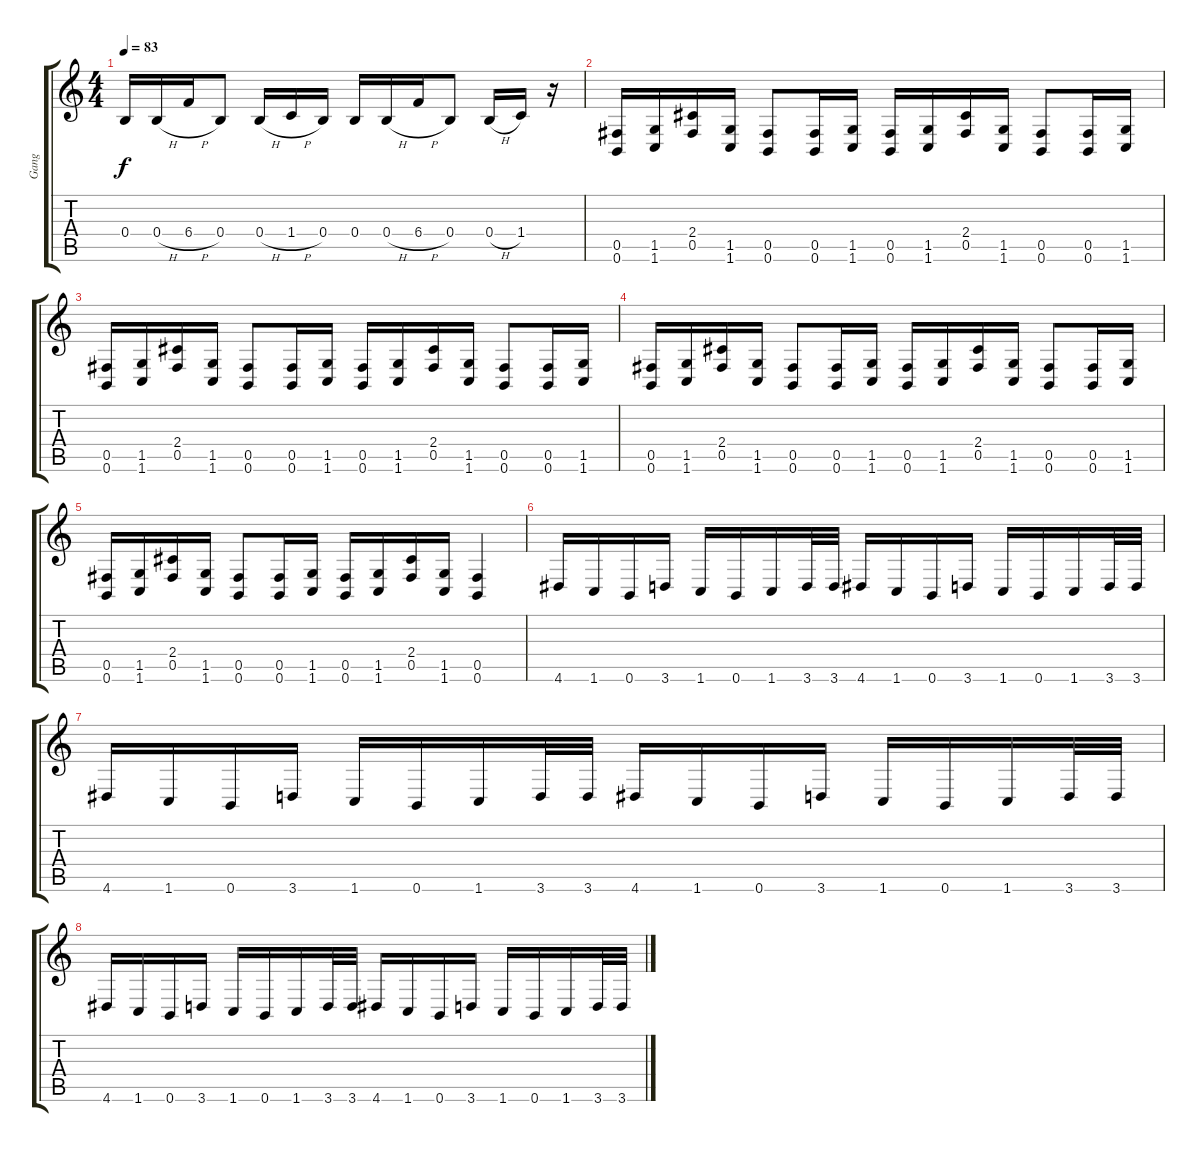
\track ("Gang" "Gang") {instrument distortionguitar}
\staff {score tabs}
\tuning (Db4 Ab3 E3 B2 Gb2 B1) {hide}
\ts (4 4)
\tempo 83
\clef g2
\ks c
0.4.16{dy f} 0.4{h}.16 6.4{h}.16 0.4.8 0.4{h}.16 1.4{h}.16 0.4.16 0.4.16 0.4{h}.16 6.4{h}.16 0.4.8 0.4{h}.16 1.4.16 r.16 |
(0.5 0.6).16 (1.5 1.6).16 (2.4 0.5).16 (1.5 1.6).16 (0.5 0.6).8 (0.5 0.6).16 (1.5 1.6).16 (0.5 0.6).16 (1.5 1.6).16 (2.4 0.5).16 (1.5 1.6).16 (0.5 0.6).8 (0.5 0.6).16 (1.5 1.6).16 |
(0.5 0.6).16 (1.5 1.6).16 (2.4 0.5).16 (1.5 1.6).16 (0.5 0.6).8 (0.5 0.6).16 (1.5 1.6).16 (0.5 0.6).16 (1.5 1.6).16 (2.4 0.5).16 (1.5 1.6).16 (0.5 0.6).8 (0.5 0.6).16 (1.5 1.6).16 |
(0.5 0.6).16 (1.5 1.6).16 (2.4 0.5).16 (1.5 1.6).16 (0.5 0.6).8 (0.5 0.6).16 (1.5 1.6).16 (0.5 0.6).16 (1.5 1.6).16 (2.4 0.5).16 (1.5 1.6).16 (0.5 0.6).8 (0.5 0.6).16 (1.5 1.6).16 |
(0.5 0.6).16 (1.5 1.6).16 (2.4 0.5).16 (1.5 1.6).16 (0.5 0.6).8 (0.5 0.6).16 (1.5 1.6).16 (0.5 0.6).16 (1.5 1.6).16 (2.4 0.5).16 (1.5 1.6).16 (0.5 0.6).4 |
4.6.16 1.6.16 0.6.16 3.6.16 1.6.16 0.6.16 1.6.16 3.6.32 3.6.32 4.6.16 1.6.16 0.6.16 3.6.16 1.6.16 0.6.16 1.6.16 3.6.32 3.6.32 |
4.6.16 1.6.16 0.6.16 3.6.16 1.6.16 0.6.16 1.6.16 3.6.32 3.6.32 4.6.16 1.6.16 0.6.16 3.6.16 1.6.16 0.6.16 1.6.16 3.6.32 3.6.32 |
4.6.16 1.6.16 0.6.16 3.6.16 1.6.16 0.6.16 1.6.16 3.6.32 3.6.32 4.6.16 1.6.16 0.6.16 3.6.16 1.6.16 0.6.16 1.6.16 3.6.32 3.6.32
